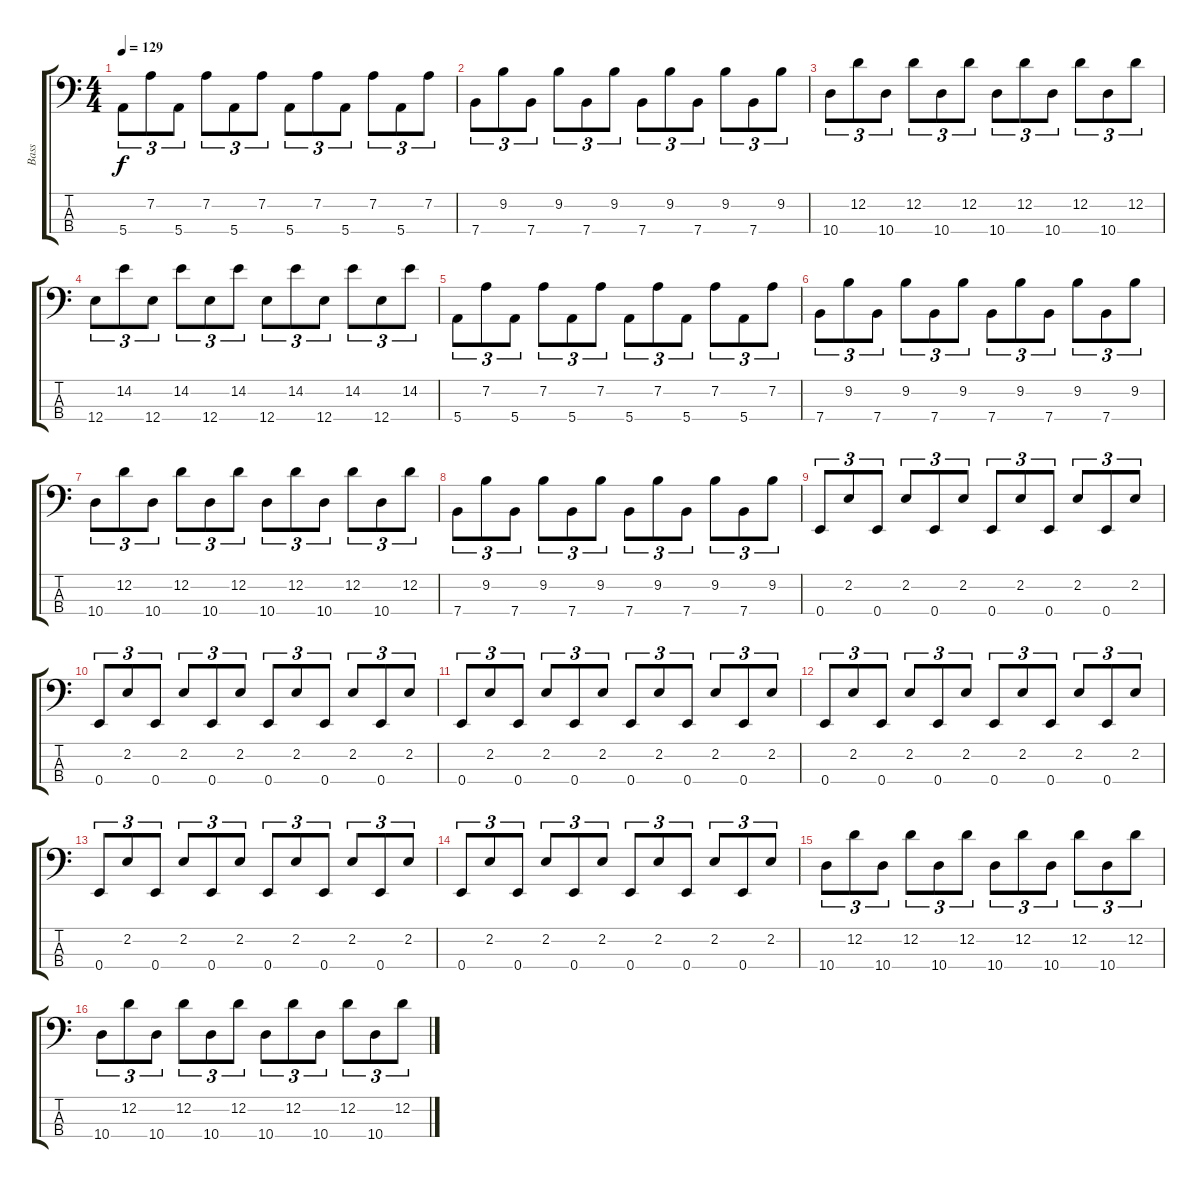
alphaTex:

\track ("Bass" "Bass") {instrument electricbassfinger}
\staff {score tabs}
\tuning (G2 D2 A1 E1) {hide}
\ts (4 4)
\tempo 129
\clef f4
\ks c
5.4.8{tu (3 2) dy f} 7.2.8{tu (3 2)} 5.4.8{tu (3 2)} 7.2.8{tu (3 2)} 5.4.8{tu (3 2)} 7.2.8{tu (3 2)} 5.4.8{tu (3 2)} 7.2.8{tu (3 2)} 5.4.8{tu (3 2)} 7.2.8{tu (3 2)} 5.4.8{tu (3 2)} 7.2.8{tu (3 2)} |
7.4.8{tu (3 2)} 9.2.8{tu (3 2)} 7.4.8{tu (3 2)} 9.2.8{tu (3 2)} 7.4.8{tu (3 2)} 9.2.8{tu (3 2)} 7.4.8{tu (3 2)} 9.2.8{tu (3 2)} 7.4.8{tu (3 2)} 9.2.8{tu (3 2)} 7.4.8{tu (3 2)} 9.2.8{tu (3 2)} |
10.4.8{tu (3 2)} 12.2.8{tu (3 2)} 10.4.8{tu (3 2)} 12.2.8{tu (3 2)} 10.4.8{tu (3 2)} 12.2.8{tu (3 2)} 10.4.8{tu (3 2)} 12.2.8{tu (3 2)} 10.4.8{tu (3 2)} 12.2.8{tu (3 2)} 10.4.8{tu (3 2)} 12.2.8{tu (3 2)} |
12.4.8{tu (3 2)} 14.2.8{tu (3 2)} 12.4.8{tu (3 2)} 14.2.8{tu (3 2)} 12.4.8{tu (3 2)} 14.2.8{tu (3 2)} 12.4.8{tu (3 2)} 14.2.8{tu (3 2)} 12.4.8{tu (3 2)} 14.2.8{tu (3 2)} 12.4.8{tu (3 2)} 14.2.8{tu (3 2)} |
5.4.8{tu (3 2)} 7.2.8{tu (3 2)} 5.4.8{tu (3 2)} 7.2.8{tu (3 2)} 5.4.8{tu (3 2)} 7.2.8{tu (3 2)} 5.4.8{tu (3 2)} 7.2.8{tu (3 2)} 5.4.8{tu (3 2)} 7.2.8{tu (3 2)} 5.4.8{tu (3 2)} 7.2.8{tu (3 2)} |
7.4.8{tu (3 2)} 9.2.8{tu (3 2)} 7.4.8{tu (3 2)} 9.2.8{tu (3 2)} 7.4.8{tu (3 2)} 9.2.8{tu (3 2)} 7.4.8{tu (3 2)} 9.2.8{tu (3 2)} 7.4.8{tu (3 2)} 9.2.8{tu (3 2)} 7.4.8{tu (3 2)} 9.2.8{tu (3 2)} |
10.4.8{tu (3 2)} 12.2.8{tu (3 2)} 10.4.8{tu (3 2)} 12.2.8{tu (3 2)} 10.4.8{tu (3 2)} 12.2.8{tu (3 2)} 10.4.8{tu (3 2)} 12.2.8{tu (3 2)} 10.4.8{tu (3 2)} 12.2.8{tu (3 2)} 10.4.8{tu (3 2)} 12.2.8{tu (3 2)} |
7.4.8{tu (3 2)} 9.2.8{tu (3 2)} 7.4.8{tu (3 2)} 9.2.8{tu (3 2)} 7.4.8{tu (3 2)} 9.2.8{tu (3 2)} 7.4.8{tu (3 2)} 9.2.8{tu (3 2)} 7.4.8{tu (3 2)} 9.2.8{tu (3 2)} 7.4.8{tu (3 2)} 9.2.8{tu (3 2)} |
0.4.8{tu (3 2)} 2.2.8{tu (3 2)} 0.4.8{tu (3 2)} 2.2.8{tu (3 2)} 0.4.8{tu (3 2)} 2.2.8{tu (3 2)} 0.4.8{tu (3 2)} 2.2.8{tu (3 2)} 0.4.8{tu (3 2)} 2.2.8{tu (3 2)} 0.4.8{tu (3 2)} 2.2.8{tu (3 2)} |
0.4.8{tu (3 2)} 2.2.8{tu (3 2)} 0.4.8{tu (3 2)} 2.2.8{tu (3 2)} 0.4.8{tu (3 2)} 2.2.8{tu (3 2)} 0.4.8{tu (3 2)} 2.2.8{tu (3 2)} 0.4.8{tu (3 2)} 2.2.8{tu (3 2)} 0.4.8{tu (3 2)} 2.2.8{tu (3 2)} |
0.4.8{tu (3 2)} 2.2.8{tu (3 2)} 0.4.8{tu (3 2)} 2.2.8{tu (3 2)} 0.4.8{tu (3 2)} 2.2.8{tu (3 2)} 0.4.8{tu (3 2)} 2.2.8{tu (3 2)} 0.4.8{tu (3 2)} 2.2.8{tu (3 2)} 0.4.8{tu (3 2)} 2.2.8{tu (3 2)} |
0.4.8{tu (3 2)} 2.2.8{tu (3 2)} 0.4.8{tu (3 2)} 2.2.8{tu (3 2)} 0.4.8{tu (3 2)} 2.2.8{tu (3 2)} 0.4.8{tu (3 2)} 2.2.8{tu (3 2)} 0.4.8{tu (3 2)} 2.2.8{tu (3 2)} 0.4.8{tu (3 2)} 2.2.8{tu (3 2)} |
0.4.8{tu (3 2)} 2.2.8{tu (3 2)} 0.4.8{tu (3 2)} 2.2.8{tu (3 2)} 0.4.8{tu (3 2)} 2.2.8{tu (3 2)} 0.4.8{tu (3 2)} 2.2.8{tu (3 2)} 0.4.8{tu (3 2)} 2.2.8{tu (3 2)} 0.4.8{tu (3 2)} 2.2.8{tu (3 2)} |
0.4.8{tu (3 2)} 2.2.8{tu (3 2)} 0.4.8{tu (3 2)} 2.2.8{tu (3 2)} 0.4.8{tu (3 2)} 2.2.8{tu (3 2)} 0.4.8{tu (3 2)} 2.2.8{tu (3 2)} 0.4.8{tu (3 2)} 2.2.8{tu (3 2)} 0.4.8{tu (3 2)} 2.2.8{tu (3 2)} |
10.4.8{tu (3 2)} 12.2.8{tu (3 2)} 10.4.8{tu (3 2)} 12.2.8{tu (3 2)} 10.4.8{tu (3 2)} 12.2.8{tu (3 2)} 10.4.8{tu (3 2)} 12.2.8{tu (3 2)} 10.4.8{tu (3 2)} 12.2.8{tu (3 2)} 10.4.8{tu (3 2)} 12.2.8{tu (3 2)} |
10.4.8{tu (3 2)} 12.2.8{tu (3 2)} 10.4.8{tu (3 2)} 12.2.8{tu (3 2)} 10.4.8{tu (3 2)} 12.2.8{tu (3 2)} 10.4.8{tu (3 2)} 12.2.8{tu (3 2)} 10.4.8{tu (3 2)} 12.2.8{tu (3 2)} 10.4.8{tu (3 2)} 12.2.8{tu (3 2)}
